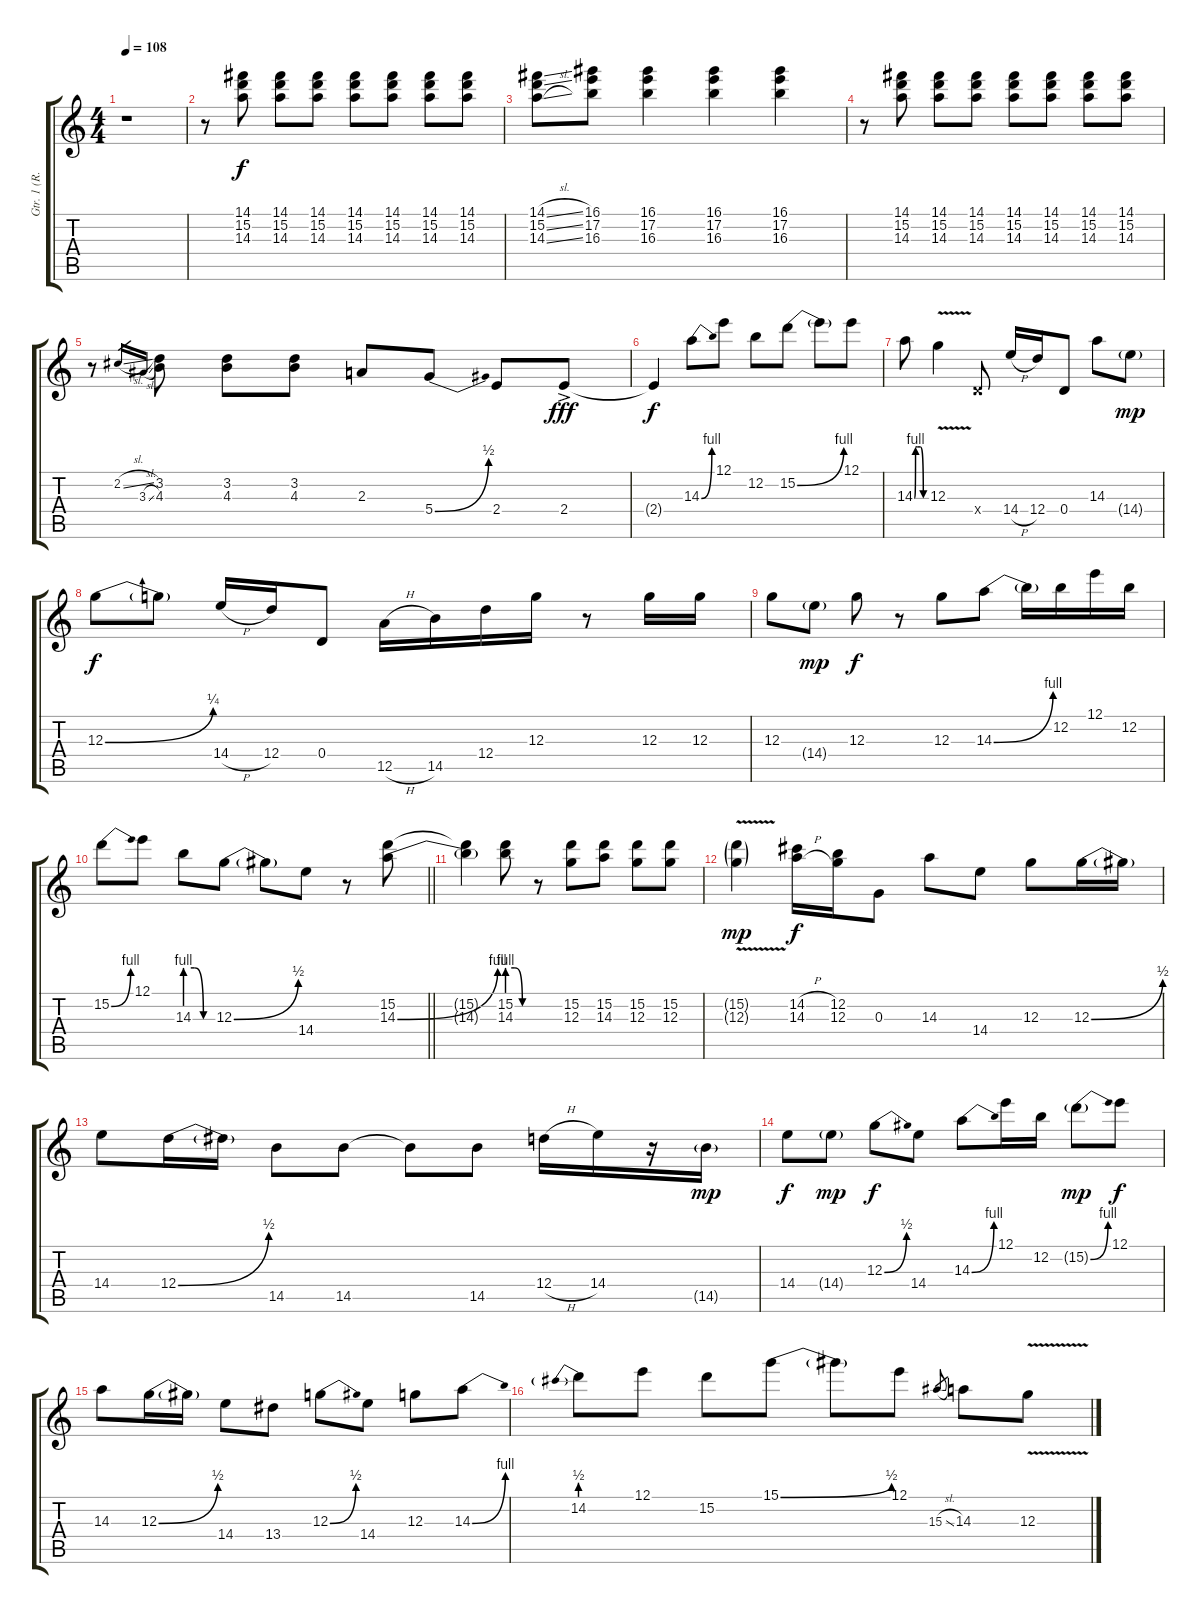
\track ("Gtr. 1 (R. McIntosh)" "Gtr. 1 (R.") {instrument electricguitarclean}
\staff {score tabs}
\tuning (E4 B3 G3 D3 A2 E2) {hide}
\ts (4 4)
\tempo 108
\clef g2
\ks c
r.1{dy f} |
r.8 (14.1 15.2 14.3).8 (14.1 15.2 14.3).8 (14.1 15.2 14.3).8 (14.1 15.2 14.3).8 (14.1 15.2 14.3).8 (14.1 15.2 14.3).8 (14.1 15.2 14.3).8 |
(14.1{sl} 15.2{sl} 14.3{sl}).8 (16.1 17.2 16.3).8 (16.1 17.2 16.3).4 (16.1 17.2 16.3).4 (16.1 17.2 16.3).4 |
r.8 (14.1 15.2 14.3).8 (14.1 15.2 14.3).8 (14.1 15.2 14.3).8 (14.1 15.2 14.3).8 (14.1 15.2 14.3).8 (14.1 15.2 14.3).8 (14.1 15.2 14.3).8 |
r.8 2.2{sl}.16{gr} 3.3{sl}.16{gr} (3.2 4.3).8 (3.2 4.3).8 (3.2 4.3).8 2.3.8 5.4{be (bend 0 0 60 2)}.8 2.4.8 2.4{ac}.8{dy fff} |
2.4{t}.4{dy f} 14.3{be (bend 0 0 60 4)}.8 12.1.8 12.2.8 15.2{be (bend 0 0 60 4)}.8 15.2{t}.8 12.1.8 |
14.3{be (custom 0 0 5 4 15 4 30 4 45 0 60 0)}.8 12.3{v}.4 0.4{x}.8 14.4{h}.16 12.4.16 0.4.8 14.3.8 14.4{g}.8{dy mp} |
12.3{be (bend 0 0 60 1)}.8{dy f} 12.3{t}.8 14.4{h}.16 12.4.16 0.4.8 12.5{h}.16 14.5.16 12.4.16 12.3.16 r.8 12.3.16 12.3.16 |
12.3.8 14.4{g}.8{dy mp} 12.3.8{dy f} r.8 12.3.8 14.3{be (bend 0 0 60 4)}.8 14.3{t}.16 12.2.16 12.1.16 12.2.16 |
\barLineRight lightlight
15.2{be (bend 0 0 60 4)}.8 12.1.8 14.3{be (custom 0 4 20 4 40 0 60 0)}.8 12.3{be (bend 0 0 60 2)}.8 12.3{t}.8 14.4.8 r.8 (15.2 14.3{be (bend 0 0 60 4)}).8 |
(15.2{t} 14.3{t}).4 (15.2 14.3{be (custom 0 4 20 4 40 0 60 0)}).8 r.8 (15.2 12.3).8 (15.2 14.3).8 (15.2 12.3).8 (15.2 12.3).8 |
(15.2{v g} 12.3{v g}).4{dy mp} (14.2{h} 14.3{h}).16{dy f} (12.2 12.3).16 0.3.8 14.3.8 14.4.8 12.3.8 12.3{be (bend 0 0 60 2)}.16 12.3{t}.16 |
14.4.8 12.4{be (bend 0 0 60 2)}.16 12.4{t}.16 14.5.8 14.5.8 14.5{t}.8 14.5.8 12.4{h}.16 14.4.16 r.16 14.5{g}.16{dy mp} |
14.4.8{dy f} 14.4{g}.8{dy mp} 12.3{be (bend 0 0 60 2)}.8{dy f} 14.4.8 14.3{be (bend 0 0 60 4)}.8 12.1.16 12.2.16 15.2{be (bend 0 0 60 4) g}.8{dy mp} 12.1.8{dy f} |
14.3.8 12.3{be (bend 0 0 60 2)}.16 12.3{t}.16 14.4.8 13.4.8 12.3{be (bend 0 0 60 2)}.8 14.4.8 12.3.8 14.3{be (bend 0 0 60 4)}.8 |
14.2{be (prebend 0 2 60 2)}.8 12.1.8 15.2.8 15.1{be (bend 0 0 60 2)}.8 15.1{t}.8 12.1.8 15.3{sl}.8{gr} 14.3.8 12.3{v}.8
